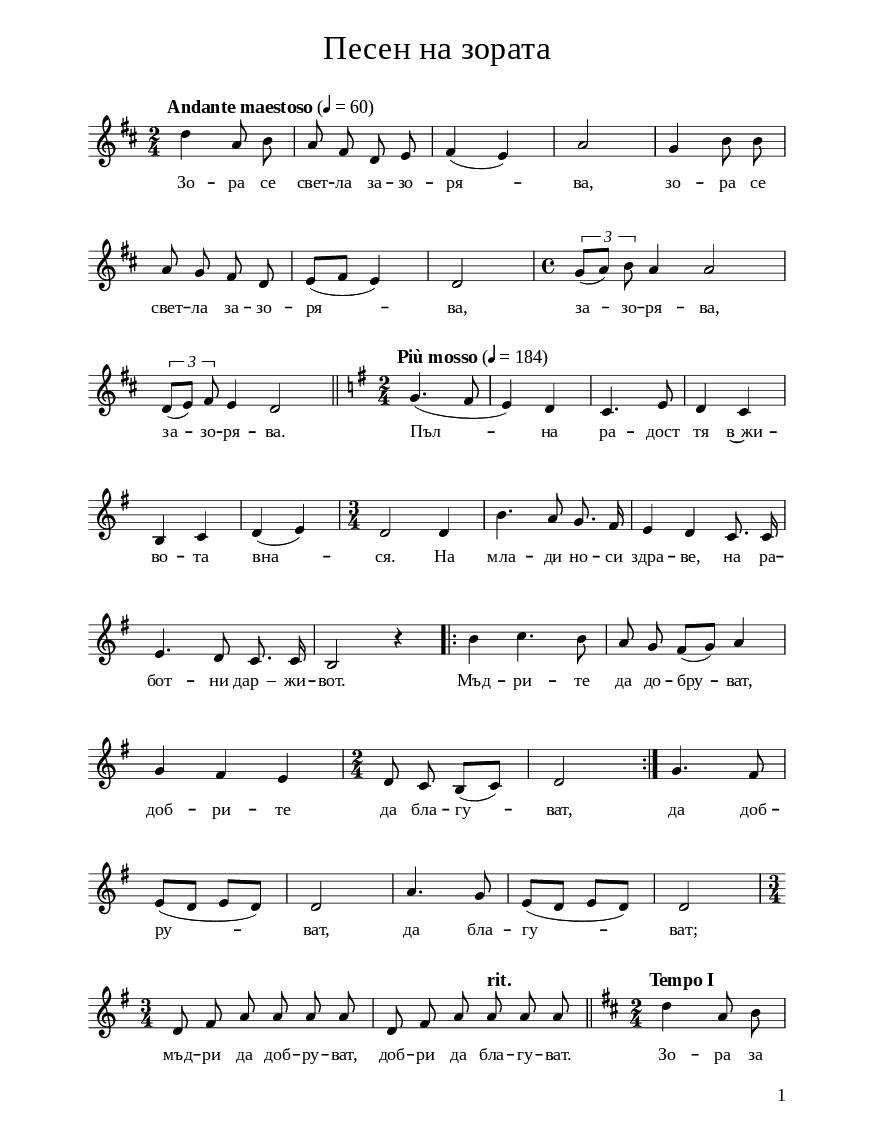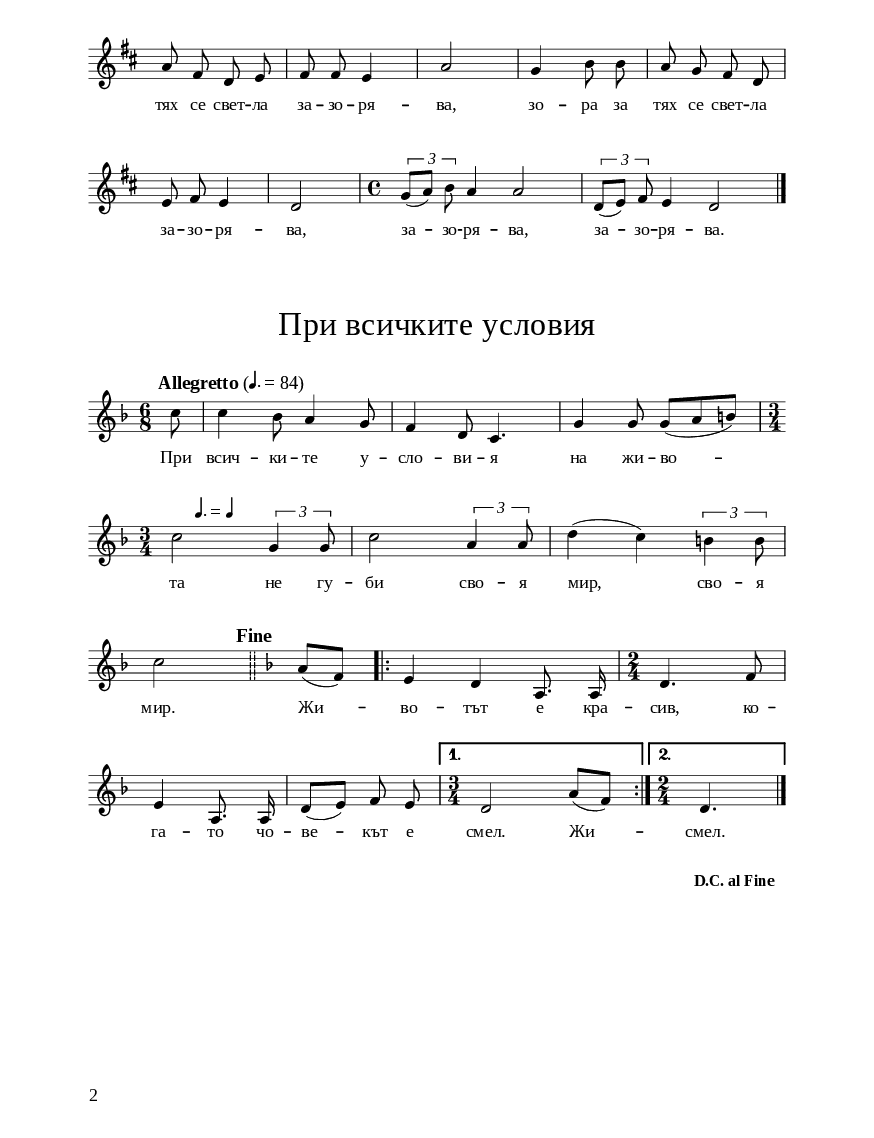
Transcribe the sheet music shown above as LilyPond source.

\version "2.24.3"

% include paper part and global functions
\include "include/globals.ily"

\bookpart {
  \label #'ref106
  \tocItem \markup "Песен на зората"
  \include "include/bookpart-paper.ily"
  \score {
    \include "include/score-layout.ily"


    \new Voice \relative c' {
      \clef treble
      \key d \major
      \time 2/4
      \tempoFunc "Andante maestoso" 4 "60"
      \autoBeamOff
      d'4 a8 b8 | a8 fis8 d e | fis4 ( e4 ) | a2 | g4 b8 b| \break

      a8 g fis d | e [ ( fis ] e4 )  | d2 | \time 4/4 \tuplet 3/2 { { g8 [ (   a8 ) ] b8 } } a4 a2 \break

      \tuplet 3/2 {    { d,8 [( e8 )] } fis8 } e4 d2 \bar "||"  \key g \major \time 2/4
      \tempoFunc "Più mosso" 4 "184"
      g4. ( fis8 | e4 ) d4 | c4. e8 |  d4 c | \break

      b4 c | d (e) | \time 3/4 d2 d4 | b'4. a8 g8. fis16 | e4 d c8. c16  | \break

      e4. d8 c8. c16 | b2 r4 \bar ".|:"
      b'4 c4. b8 | a8 g fis [(g)] a4  \break

      g4 fis e | \time 2/4 d8 c b8 [(c8) ] | d2 |
      \bar ":|." g4. fis8 | \break

      e8 [( d ] e [d ]) | d2 | a'4. g8  |  e8 [( d8  ] e8 [d8 ]) | d2 | \break

      \time 3/4 d8 fis a a a a | d, fis a \tempo "rit." a a a \bar "||" \key d \major \time 2/4 \tempo "Tempo I" d4 a8 b | \break \pageBreak

      a8 fis d e | fis fis e4| a2 | g4 b8 b | a g fis d | \break

      e8 fis e4 | d2 | \time 4/4 \tuplet 3/2 { g8 [(a8)] b } a4 a2 | \tuplet 3/2 {d,8 [(e8)] fis8  }e4 d2 \bar "|."


    }

    \addlyrics {
      Зо -- ра се свет -- ла за -- зо -- ря -- ва,
      зо -- ра се свет -- ла за -- зо -- ря -- ва,
      за -- зо -- ря -- ва, за -- зо -- ря -- ва.

      Пъл -- на ра -- дост тя в~жи -- во -- та вна -- ся.

      На мла -- ди но -- си здра -- ве,

      на ра -- бот -- ни "дар  –" жи -- вот.

      Мъд -- ри -- те да до -- бру -- ват,

      доб -- ри -- те да бла -- гу -- ват,

      да доб -- ру -- ват, да бла -- гу -- ват;

      мъд -- ри да доб -- ру -- ват,

      доб -- ри да бла -- гу -- ват.

      Зо -- ра за тях се свет -- ла за -- зо -- ря -- ва,

      зо -- ра за тях се свет -- ла за -- зо -- ря -- ва,

      за -- зо -- ря -- ва, за -- зо -- ря -- ва.
    }

    \header {
      title = \titleFunc "Песен на зората" "Pesen na zorata"
    }

    \midi{}

  } % score

  \label #'ref107
  \tocItem \markup "При всичките условия"
  \include "include/bookpart-paper.ily"
  \score {
    \include "include/score-layout.ily"

    \new Voice \relative c' {
      \clef treble
      \key f \major
      \time 6/8
      \tempoFunc "Allegretto" 4. "84"
      \partial 8
      c'8 | c4 bes8 a4 g8 | f4 d8 c4. | g'4  g8 g8 (a b)  | \break

      \time 3/4 \tempo \markup {
        % make tempo note smaller
        \concat {
          \normal-text { "        " }
          \teeny \general-align #Y #DOWN \note {4.} #0.8
          \normal-text { " = " }
          \teeny \general-align #Y #DOWN \note {4} #0.8
        }
      }
      c2 \tuplet 3/2 { g4 g8} | c2 \tuplet 3/2 { a4 a8 } | d4 (c) \tupletUp \tuplet 3/2 { b b8 } | \tupletNeutral \break

      \tempo "                  Fine" c2  \bar "!!" \key d \minor a8 ( f8 ) \autoBeamOff \repeat volta 2 {
        e4 d a8. a16 | \time 2/4 d4. f8 | \break
        e4 a,8. a16 | d8 [(e8)] f8 e |
      }
      \alternative {
        {\time 3/4 d2 a'8 [(f)] }
        {\time 2/4 d4. }
      }
      \bar "|."

    }

    \addlyrics {
      При всич -- ки -- те у -- сло -- ви -- я на жи -- во -- та

      не гу -- би сво -- я мир, сво -- я мир.

      Жи -- во -- тът е кра -- сив,

      ко -- га -- то чо -- ве -- кът е смел.

      Жи -- смел.
    }

    \header {
      title = \titleFunc "При всичките условия" "Pri vsičkite uslovija"
    }

    \midi{}

  } % score

  \markup \dc-one "D.C. al Fine"



} % bookpart
